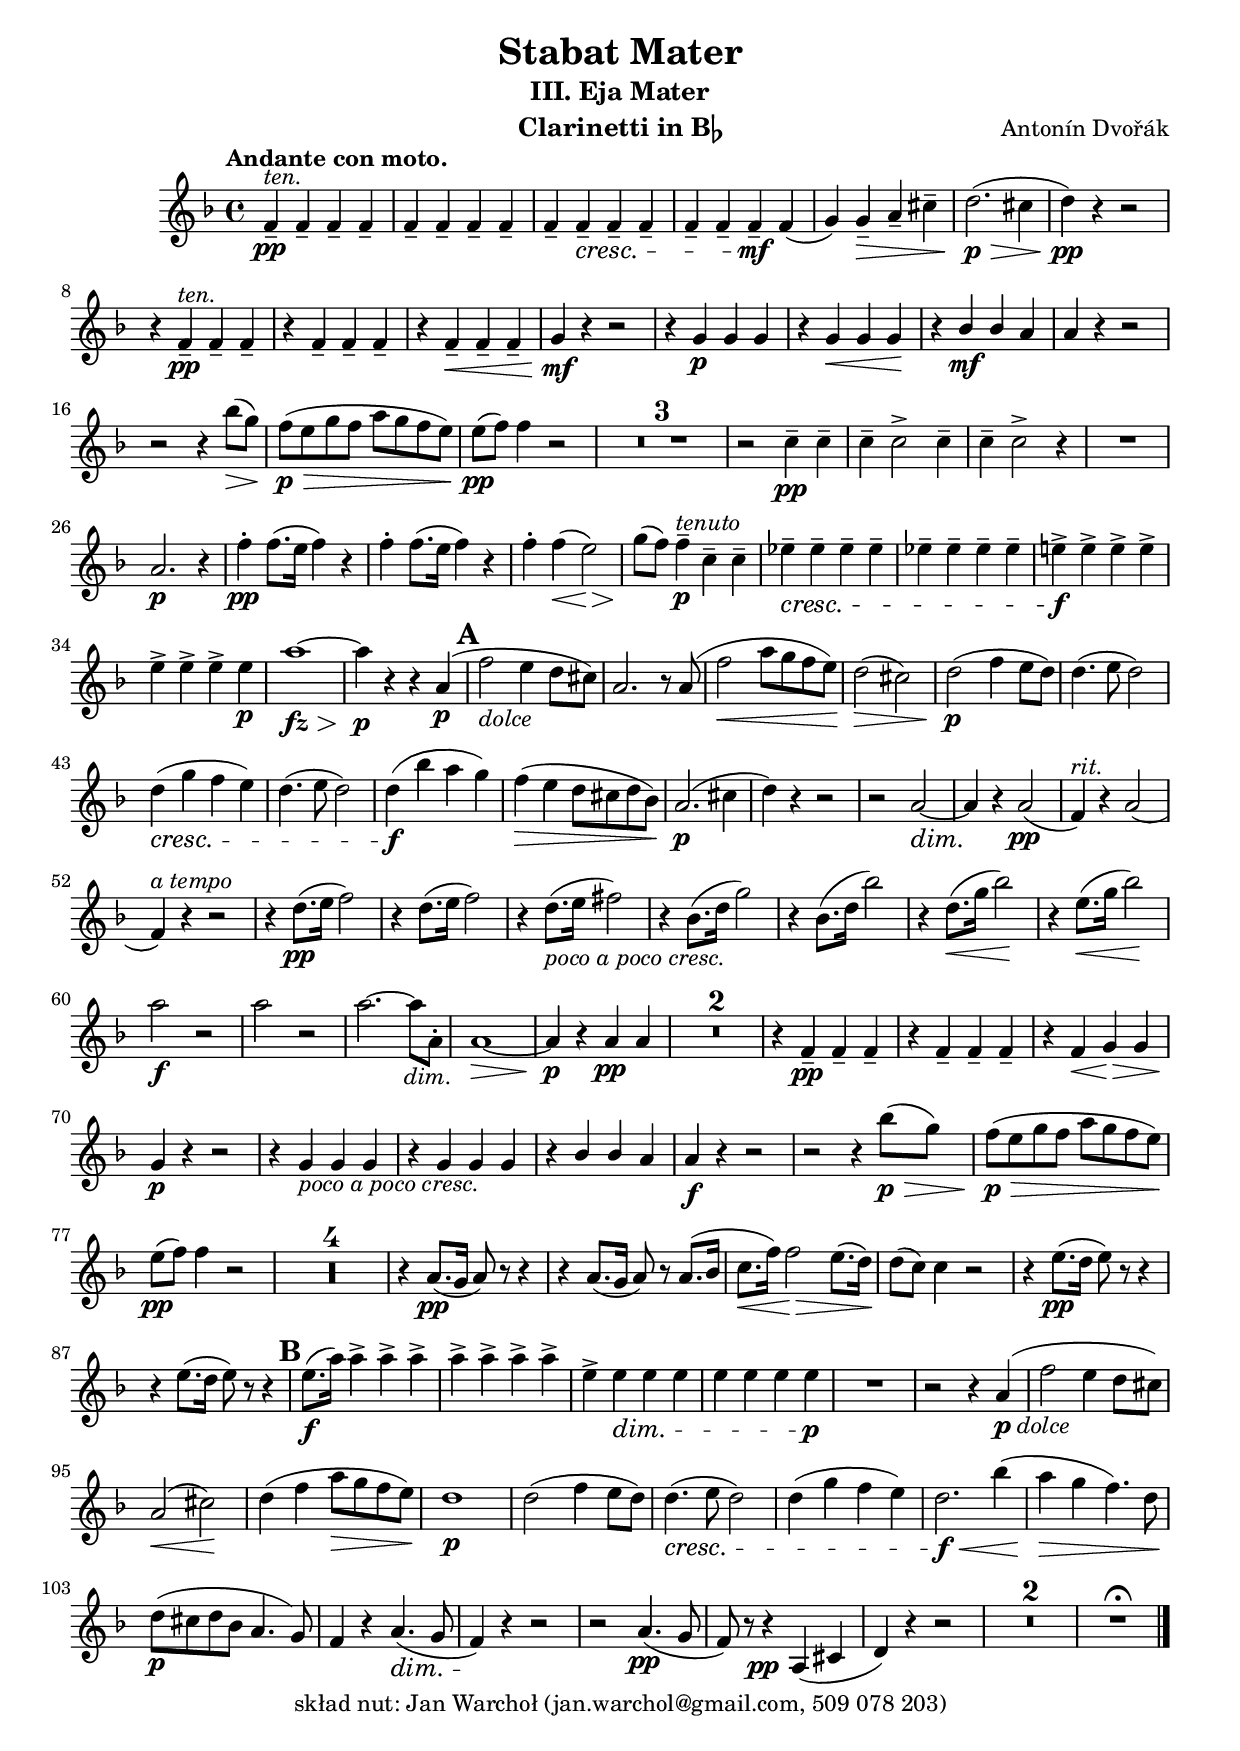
\version "2.15.33"

\header {
  title = "Stabat Mater"
  subtitle = "III. Eja Mater"
  composer = "Antonín Dvořák"
  instrument = \markup { \concat { "Clarinetti in B" \flat } }
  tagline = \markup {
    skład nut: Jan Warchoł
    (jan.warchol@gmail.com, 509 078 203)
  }
}

\paper {
  left-margin = 12\mm
  right-margin = 12\mm
}

\score {
  \transpose bes c' {
    \relative c'{
      \compressFullBarRests
      \key c \minor
      \time 4/4
      \tempo "Andante con moto."
      ees4--\pp ^\markup \italic ten.  ees4-- ees4-- ees4--
      ees4-- ees4-- ees4-- ees4--
      ees4-- ees4-- \cresc ees4-- ees4--
      ees4-- ees4-- ees4-- \mf ees4 (
      f) f--\> g-- b--
      c2. \p \> ( b4
      c4 ) \pp r4 r2
      r4 ees,4--\pp ^\markup \italic ten.  ees4-- ees4--
      r4 ees4-- ees4-- ees4--
      r4 ees4-- \< ees4-- ees4--
      f \mf r4 r2
      r4 f \p f f
      r f\< f f\!
      r4 \stemUp as-\tweak #'extra-offset #'(0 . 0.4) \mf as g \stemNeutral
      g r4 r2
      r2 r4 as'8 ( \> f )
      es \p \> ( d f es g f es d )
      d ( \pp es ) es4 r2
      R1*3
      r2 bes4-- \pp bes--
      bes4-- bes2-> bes4--
      bes4-- bes2-> r4
      R1
      g2. \p r4
      es'4-.\pp es8. -\tweak #'positions #'(3 . 3) ( d16 es4 ) r4
      es4-. es8.-\tweak #'positions #'(3 . 3) ( d16 es4 ) r4
      es4-. es ( \< d2 \> )
      f8( \! es) es4-- \p ^\markup \italic tenuto  bes-- bes--
      des-- \cresc des-- des-- des--
      des-- des-- des-- des--
      d!-> \f d-> d-> d->
      d-> d-> d-> d \p
      g1~ \fz \>
      g4\p r4 r4 g, \p ( \mark \default
      es'2 -\markup \italic dolce d4 c8 b )
      g2. r8 \shape Slur #'((-0.6 . 0.8)(0 . 0.6)(-0.5 . 0.3)(0 . 0)) g (
      es'2-\tweak #'extra-offset #'(0 . -0.2) \< g8 f es d \! )
      \tweak Stem #'length #6.3
      c2 ( -\tweak #'extra-offset #'(0 . 0.3) \>
      \tweak Stem #'length #6.3
      b )
      \tweak Stem #'length #6.3
      c2-\tweak #'extra-offset #'(0 . 0.3) \p ( es4 d8 c )
      c4. ( d8 c2)
      c4 \cresc ( f es d)
      c4. ( d8 c2)
      \shape Slur #'((0 . -1)(0 . 0.4)(0 . 0)(0 . 0))
      c4\f ( as' g f )
      es ( \> d4 \tweak Beam #'positions #'(-2.25 . -2.7) c8 b c as )
      g2.\p ( b4
      c) r4 r2
      r2 g2~ \dim
      g4 \! r g2\pp (
      es4 ^\markup \italic rit. ) r4 g2 (
      es4 ) ^\markup \italic "a tempo" r4 r2
      r4 c'8.\pp ( d16 es2 )
      r4 c8. ( d16 es2 )
      r4 c8._\markup \italic "poco a poco cresc." ( d16 e2 )
      r4 \tweak Beam #'positions #'(-2.7 . -2.05) as,8. ( c16 f2 )
      r4 \tweak Beam #'positions #'(-3 . -2.25) as,8. ( c16 as'2 )
      r4 c,8. ( \<  f16 as2\! )
      r4 \tweak Beam #'positions #'(-1.25 . -0.8) d,8. ( \<  f16 as2\! )
      g2-\tweak #'extra-offset #'(0 . 0.4) \f r
      g r
      g2.~
      \once \override TieColumn #'tie-configuration = #'((7.5 . 1))
      \tweak Beam #'positions #'(-1.8 . -2.7)
      g8 -\tweak #'extra-offset #'(-0.5 . 0.4) _\markup \italic dim. g, -.
      g1 \> ~
      g4 \p r g \pp g
      R1*2
      r4 es-- \pp es-- es--
      r4 es-- es-- es--
      r4 es \< f \> f
      f\p r r2
      r4 f _\markup \italic "poco a poco cresc." f f
      r f f f
      \stemUp
      r as as g
      \stemNeutral
      g\f r r2
      r2 r4 as'8( \p \tweak #'minimum-length #9 \> f )
      es( \p \> d f es g f es d )
      d \pp ( es) es4 r2
      R1*4
      r4 \tweak Beam #'positions #'(2.85 . 2.58) g,8. ( \pp f16 g8 ) r r4
      r4 \tweak Beam #'positions #'(2.85 . 2.58) g8. ( f16 g8 )
      r8 \tweak Beam #'positions #'(2.6 . 3) g8. ( as16
      \tweak Beam #'positions #'(-2.25 . -1.8)
      bes8. \< es16 ) es2 \> d8. ( c16 ) \!
      c8 ( bes) bes4 r2
      r4 d8. ( \pp c16 d8 ) r r4
      r4 d8. ( c16 d8 ) r r4 \mark \default
      d8.\f ( g16 ) g4-> g-> g->
      g4-> g-> g-> g->
      d4-> d \dim d d
      d4 d d d \p
      R1
      r2 r4
      \shape Slur #'(((0 . 0.8)(0 . 1.2)(0 . 1.6)(0 . 2))
                     ())
      g, _\markup { \dynamic p \italic dolce } (
      es'2 d4 c8 b )
      g2 -\tweak #'extra-offset #'(0 . 0.3) \< (
      \tweak Stem #'length #6 b) \!
      c4 ( es g8 \> f es d )
      c1 \p
      c2 ( es4 d8 c )
      c4.( \cresc d8 c2 )
      c4 ( f es d )
      c2. \f \< as'4 (
      g \> f es4. ) c8
      \break
      \shape Slur #'((0 . 0)(0 . 0)(-1 . -0.2)(-0.8 . -0.8))
      \tweak Beam #'positions #'(-2.25 . -2.7)
      c8 \p ( b c as g4. f8 )
      es4 r g4. ( \dim f8
      es4 ) \! r4 r2
      r2 g4. ( \pp f8
      es8) r r4 g,4( -\tweak #'X-offset #-4.2 -\tweak #'Y-offset #-2.3 \pp b
      c ) r4 r2
      R1*2
      R1\fermataMarkup
      \bar "|."
    }
  }
}
